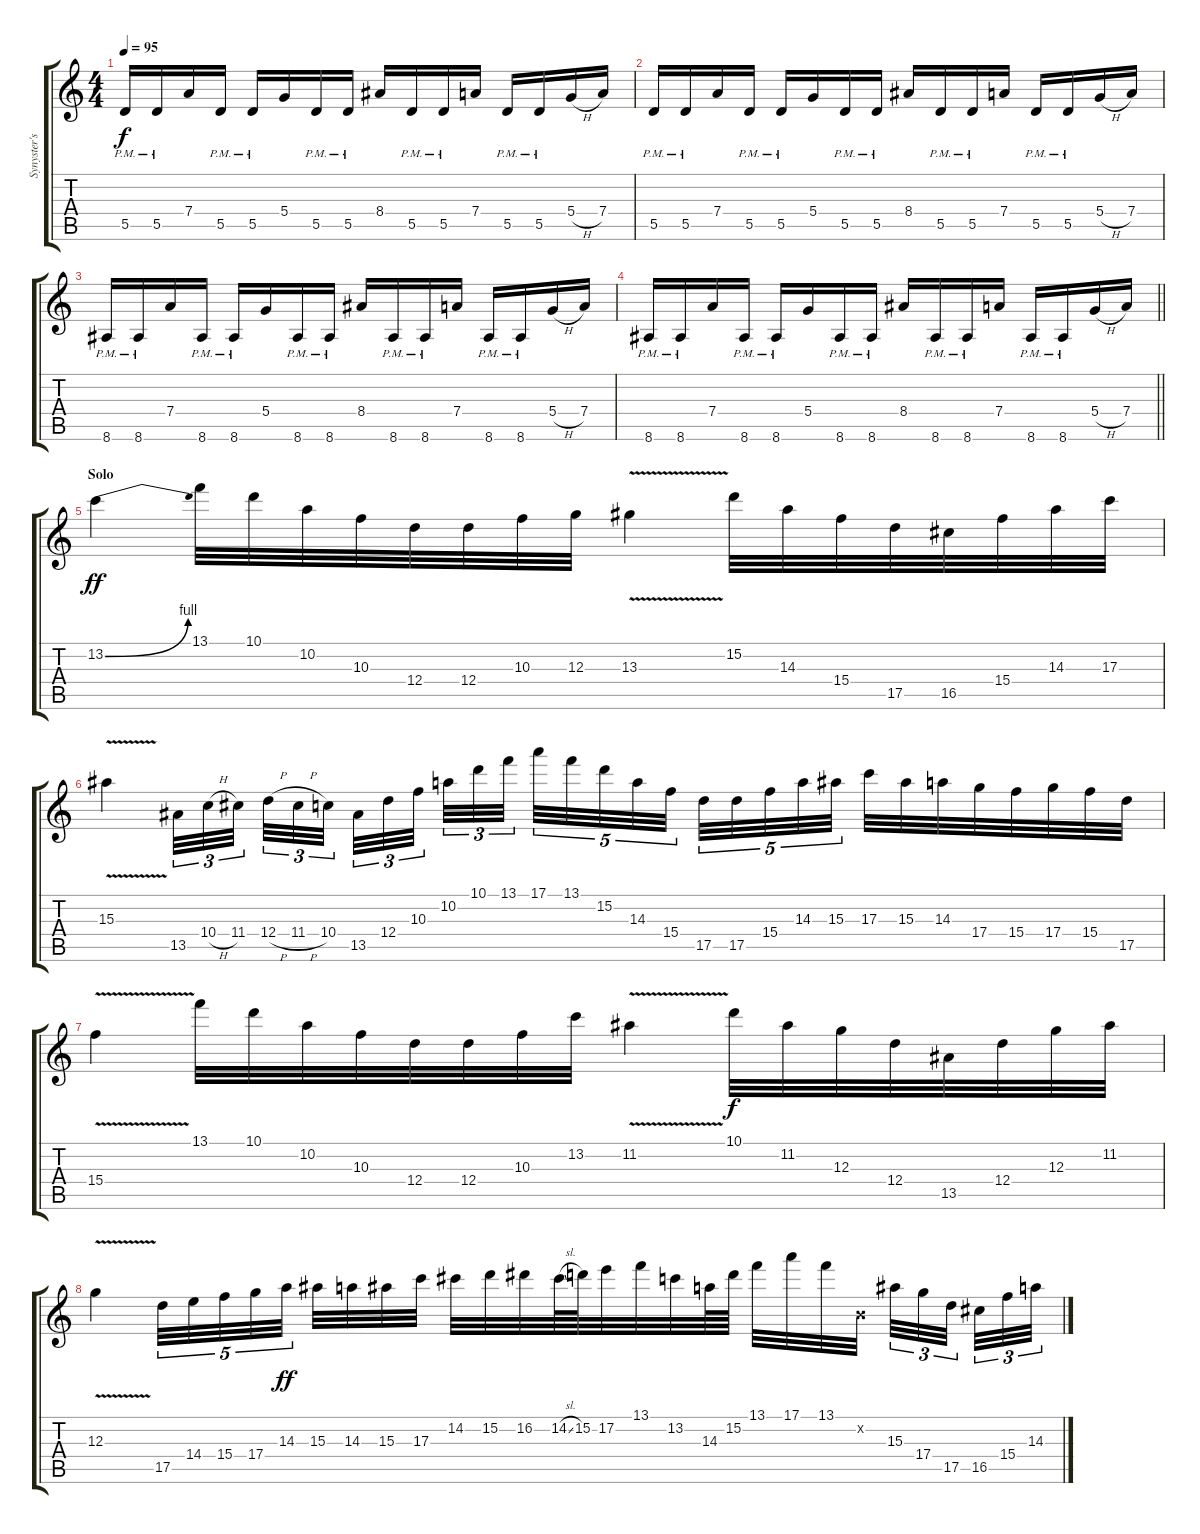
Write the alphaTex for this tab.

\track ("Synyster's Guitar Solo" "Synyster's") {instrument distortionguitar}
\staff {score tabs}
\tuning (E4 B3 G3 D3 A2 D2) {hide}
\ts (4 4)
\tempo 95
\clef g2
\ks c
5.5{pm}.16{dy f volume 11} 5.5{pm}.16 7.4.16 5.5{pm}.16 5.5{pm}.16 5.4.16 5.5{pm}.16 5.5{pm}.16 8.4.16 5.5{pm}.16 5.5{pm}.16 7.4.16 5.5{pm}.16 5.5{pm}.16 5.4{h}.16 7.4.16 |
5.5{pm}.16 5.5{pm}.16 7.4.16 5.5{pm}.16 5.5{pm}.16 5.4.16 5.5{pm}.16 5.5{pm}.16 8.4.16 5.5{pm}.16 5.5{pm}.16 7.4.16 5.5{pm}.16 5.5{pm}.16 5.4{h}.16 7.4.16 |
8.6{pm}.16 8.6{pm}.16 7.4.16 8.6{pm}.16 8.6{pm}.16 5.4.16 8.6{pm}.16 8.6{pm}.16 8.4.16 8.6{pm}.16 8.6{pm}.16 7.4.16 8.6{pm}.16 8.6{pm}.16 5.4{h}.16 7.4.16 |
\barLineRight lightlight
8.6{pm}.16 8.6{pm}.16 7.4.16 8.6{pm}.16 8.6{pm}.16 5.4.16 8.6{pm}.16 8.6{pm}.16 8.4.16 8.6{pm}.16 8.6{pm}.16 7.4.16 8.6{pm}.16 8.6{pm}.16 5.4{h}.16 7.4.16 |
\section ("" "Solo")
13.2{be (bend 0 0 60 4)}.4{dy ff volume 16 balance 8} 13.1.32 10.1.32 10.2.32 10.3.32 12.4.32 12.4.32 10.3.32 12.3.32 13.3{v}.4 15.2.32 14.3.32 15.4.32 17.5.32 16.5.32 15.4.32 14.3.32 17.3.32 |
15.3{v}.4 13.5.32{tu (3 2)} 10.4{h}.32{tu (3 2)} 11.4.32{tu (3 2) beam splitsecondary} 12.4{h}.32{tu (3 2)} 11.4{h}.32{tu (3 2)} 10.4.32{tu (3 2) beam splitsecondary} 13.5.32{tu (3 2)} 12.4.32{tu (3 2)} 10.3.32{tu (3 2) beam splitsecondary} 10.2.32{tu (3 2)} 10.1.32{tu (3 2)} 13.1.32{tu (3 2)} 17.1.32{tu (5 4)} 13.1.32{tu (5 4)} 15.2.32{tu (5 4)} 14.3.32{tu (5 4)} 15.4.32{tu (5 4) beam splitsecondary} 17.5.32{tu (5 4)} 17.5.32{tu (5 4)} 15.4.32{tu (5 4)} 14.3.32{tu (5 4)} 15.3.32{tu (5 4)} 17.3.32 15.3.32 14.3.32 17.4.32 15.4.32 17.4.32 15.4.32 17.5.32 |
15.4{v}.4 13.1.32 10.1.32 10.2.32 10.3.32 12.4.32 12.4.32 10.3.32 13.2.32 11.2{v}.4 10.1.32{dy f} 11.2.32 12.3.32 12.4.32 13.5.32 12.4.32 12.3.32 11.2.32 |
12.3{v}.4 17.5.32{tu (5 4)} 14.4.32{tu (5 4)} 15.4.32{tu (5 4)} 17.4.32{tu (5 4)} 14.3.32{tu (5 4) dy ff beam splitsecondary} 15.3.32 14.3.32 15.3.32 17.3.32 14.2.32 15.2.32 16.2.32 14.2{sl}.64 15.2.64 17.2.32 13.1.32 13.2.32 14.3.64 15.2.64 13.1.32 17.1.32 13.1.32 0.2{x}.32{beam splitsecondary} 15.3.32{tu (3 2)} 17.4.32{tu (3 2)} 17.5.32{tu (3 2) beam splitsecondary} 16.5.32{tu (3 2)} 15.4.32{tu (3 2)} 14.3.32{tu (3 2)}
